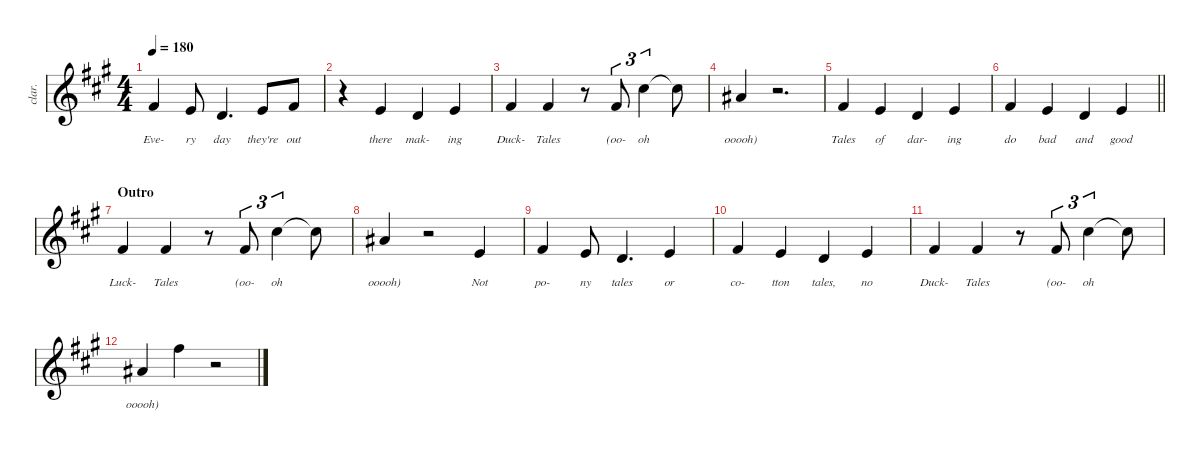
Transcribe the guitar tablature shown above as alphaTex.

\defaultSystemsLayout 4
\hideDynamics
\bracketExtendMode nobrackets
\otherSystemsTrackNameOrientation horizontal
\track ("Voice" "clar.") {defaultSystemsLayout 4 instrument clarinet}
\staff {score}
\tuning (E4 B3 G3 D3 A2 E2)
\ts (4 4)
\tempo 180
\clef g2
\ks a
7.2{acc #}.4{lyrics (0 "Eve-") lyrics (1 "") lyrics (2 "") lyrics (3 "") lyrics (4 "") dy f beam Up} 0.1{acc forcenatural}.8{lyrics (0 "ry") lyrics (1 "") lyrics (2 "") lyrics (3 "") lyrics (4 "") beam Up} 7.3{acc forcenatural}.4{d lyrics (0 "day") lyrics (1 "") lyrics (2 "") lyrics (3 "") lyrics (4 "") beam Up} 0.1{acc forcenatural}.8{lyrics (0 "they're") lyrics (1 "") lyrics (2 "") lyrics (3 "") lyrics (4 "") beam Up} 7.2{acc #}.8{lyrics (0 "out") lyrics (1 "") lyrics (2 "") lyrics (3 "") lyrics (4 "") beam Up} |
r.4{beam Down} 0.1{acc forcenatural}.4{lyrics (0 "there") lyrics (1 "") lyrics (2 "") lyrics (3 "") lyrics (4 "") beam Up} 7.3{acc forcenatural}.4{lyrics (0 "mak-") lyrics (1 "") lyrics (2 "") lyrics (3 "") lyrics (4 "") beam Up} 0.1{acc forcenatural}.4{lyrics (0 "ing") lyrics (1 "") lyrics (2 "") lyrics (3 "") lyrics (4 "") beam Up} |
7.2{acc #}.4{lyrics (0 "Duck-") lyrics (1 "") lyrics (2 "") lyrics (3 "") lyrics (4 "") beam Up} 7.2{acc #}.4{lyrics (0 "Tales") lyrics (1 "") lyrics (2 "") lyrics (3 "") lyrics (4 "") beam Up} r.8{beam Up} 7.2{acc #}.8{tu (3 2) lyrics (0 "(oo-") lyrics (1 "") lyrics (2 "") lyrics (3 "") lyrics (4 "") beam Up} 9.1{acc #}.4{tu (3 2) lyrics (0 "oh") lyrics (1 "") lyrics (2 "") lyrics (3 "") lyrics (4 "") beam Down} 9.1{t acc #}.8{beam Down} |
6.1{acc #}.4{lyrics (0 "ooooh)") lyrics (1 "") lyrics (2 "") lyrics (3 "") lyrics (4 "") beam Up} r.2{d beam Up} |
7.2{acc #}.4{lyrics (0 "Tales") lyrics (1 "") lyrics (2 "") lyrics (3 "") lyrics (4 "") beam Up} 0.1{acc forcenatural}.4{lyrics (0 "of") lyrics (1 "") lyrics (2 "") lyrics (3 "") lyrics (4 "") beam Up} 7.3{acc forcenatural}.4{lyrics (0 "dar-") lyrics (1 "") lyrics (2 "") lyrics (3 "") lyrics (4 "") beam Up} 0.1{acc forcenatural}.4{lyrics (0 "ing") lyrics (1 "") lyrics (2 "") lyrics (3 "") lyrics (4 "") beam Up} |
\barLineRight lightlight
7.2{acc #}.4{lyrics (0 "do") lyrics (1 "") lyrics (2 "") lyrics (3 "") lyrics (4 "") beam Up} 0.1{acc forcenatural}.4{lyrics (0 "bad") lyrics (1 "") lyrics (2 "") lyrics (3 "") lyrics (4 "") beam Up} 7.3{acc forcenatural}.4{lyrics (0 "and") lyrics (1 "") lyrics (2 "") lyrics (3 "") lyrics (4 "") beam Up} 0.1{acc forcenatural}.4{lyrics (0 "good") lyrics (1 "") lyrics (2 "") lyrics (3 "") lyrics (4 "") beam Up} |
\section ("" "Outro")
7.2{acc #}.4{lyrics (0 "Luck-") lyrics (1 "") lyrics (2 "") lyrics (3 "") lyrics (4 "") beam Up} 7.2{acc #}.4{lyrics (0 "Tales") lyrics (1 "") lyrics (2 "") lyrics (3 "") lyrics (4 "") beam Up} r.8{beam Up} 7.2{acc #}.8{tu (3 2) lyrics (0 "(oo-") lyrics (1 "") lyrics (2 "") lyrics (3 "") lyrics (4 "") beam Up} 9.1{acc #}.4{tu (3 2) lyrics (0 "oh") lyrics (1 "") lyrics (2 "") lyrics (3 "") lyrics (4 "") beam Down} 9.1{t acc #}.8{beam Down} |
6.1{acc #}.4{lyrics (0 "ooooh)") lyrics (1 "") lyrics (2 "") lyrics (3 "") lyrics (4 "") beam Up} r.2{beam Up} 5.2{acc forcenatural}.4{lyrics (0 "Not") lyrics (1 "") lyrics (2 "") lyrics (3 "") lyrics (4 "") beam Up} |
7.2{acc #}.4{lyrics (0 "po-") lyrics (1 "") lyrics (2 "") lyrics (3 "") lyrics (4 "") beam Up} 0.1{acc forcenatural}.8{lyrics (0 "ny") lyrics (1 "") lyrics (2 "") lyrics (3 "") lyrics (4 "") beam Up} 7.3{acc forcenatural}.4{d lyrics (0 "tales") lyrics (1 "") lyrics (2 "") lyrics (3 "") lyrics (4 "") beam Up} 0.1{acc forcenatural}.4{lyrics (0 "or") lyrics (1 "") lyrics (2 "") lyrics (3 "") lyrics (4 "") beam Up} |
7.2{acc #}.4{lyrics (0 "co-") lyrics (1 "") lyrics (2 "") lyrics (3 "") lyrics (4 "") beam Up} 0.1{acc forcenatural}.4{lyrics (0 "tton") lyrics (1 "") lyrics (2 "") lyrics (3 "") lyrics (4 "") beam Up} 7.3{acc forcenatural}.4{lyrics (0 "tales,") lyrics (1 "") lyrics (2 "") lyrics (3 "") lyrics (4 "") beam Up} 0.1{acc forcenatural}.4{lyrics (0 "no") lyrics (1 "") lyrics (2 "") lyrics (3 "") lyrics (4 "") beam Up} |
7.2{acc #}.4{lyrics (0 "Duck-") lyrics (1 "") lyrics (2 "") lyrics (3 "") lyrics (4 "") beam Up} 7.2{acc #}.4{lyrics (0 "Tales") lyrics (1 "") lyrics (2 "") lyrics (3 "") lyrics (4 "") beam Up} r.8{beam Up} 7.2{acc #}.8{tu (3 2) lyrics (0 "(oo-") lyrics (1 "") lyrics (2 "") lyrics (3 "") lyrics (4 "") beam Up} 9.1{acc #}.4{tu (3 2) lyrics (0 "oh") lyrics (1 "") lyrics (2 "") lyrics (3 "") lyrics (4 "") beam Down} 9.1{t acc #}.8{beam Down} |
6.1{acc #}.4{lyrics (0 "ooooh)") lyrics (1 "") lyrics (2 "") lyrics (3 "") lyrics (4 "") beam Up} 14.1{acc #}.4{beam Down} r.2{beam Down}
